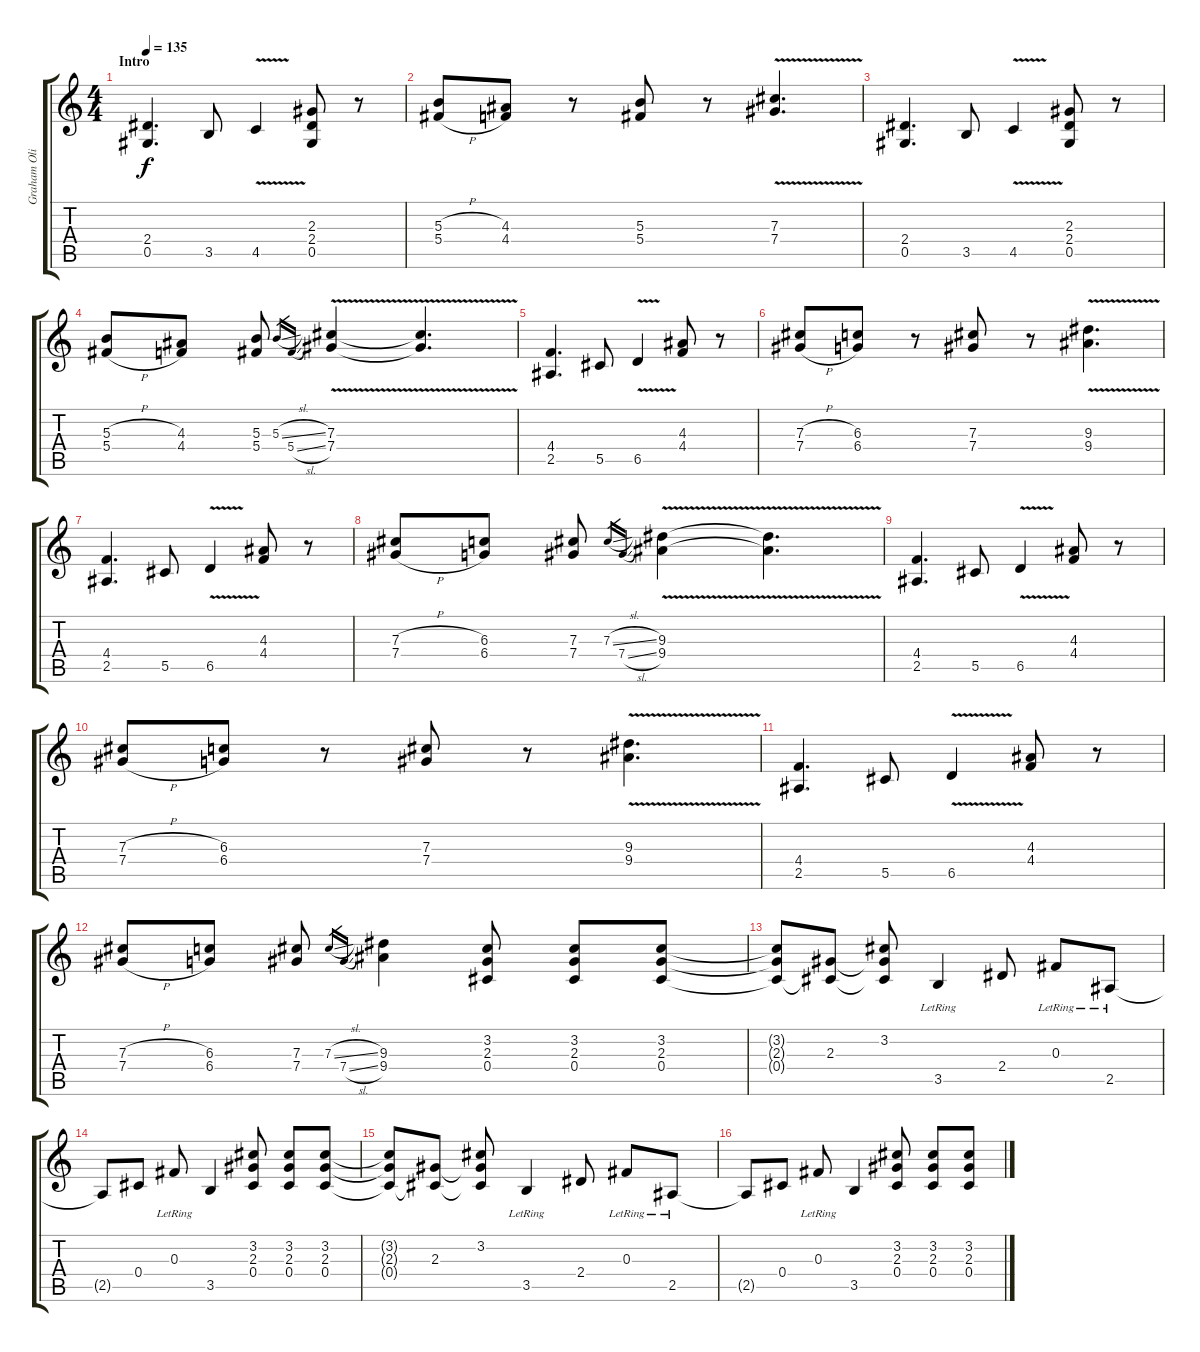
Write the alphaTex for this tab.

\track ("Graham Oliver" "Graham Oli") {instrument overdrivenguitar}
\staff {score tabs}
\tuning (Eb4 Bb3 Gb3 Db3 Ab2 Eb2) {hide}
\ts (4 4)
\section ("" "Intro")
\tempo 135
\clef g2
\ks c
(2.4 0.5).4{d dy f instrument overdrivenguitar} 3.5.8 4.5{v}.4 (2.3 2.4 0.5).8 r.8 |
(5.3{h} 5.4{h}).8 (4.3 4.4).8 r.8 (5.3 5.4).8 r.8 (7.3{v} 7.4{v}).4{d} |
(2.4 0.5).4{d} 3.5.8 4.5{v}.4 (2.3 2.4 0.5).8 r.8 |
(5.3{h} 5.4{h}).8 (4.3 4.4).8 (5.3 5.4).8 5.3{sl}.16{gr} 5.4{sl}.16{gr} (7.3{v} 7.4{v}).4 (7.3{t} 7.4{t}).4{d} |
(4.4 2.5).4{d} 5.5.8 6.5{v}.4 (4.3 4.4).8 r.8 |
(7.3{h} 7.4{h}).8 (6.3 6.4).8 r.8 (7.3 7.4).8 r.8 (9.3{v} 9.4{v}).4{d} |
(4.4 2.5).4{d} 5.5.8 6.5{v}.4 (4.3 4.4).8 r.8 |
(7.3{h} 7.4{h}).8 (6.3 6.4).8 (7.3 7.4).8 7.3{sl}.16{gr} 7.4{sl}.16{gr} (9.3{v} 9.4{v}).4 (9.3{t} 9.4{t}).4{d} |
(4.4 2.5).4{d} 5.5.8 6.5{v}.4 (4.3 4.4).8 r.8 |
(7.3{h} 7.4{h}).8 (6.3 6.4).8 r.8 (7.3 7.4).8 r.8 (9.3{v} 9.4{v}).4{d} |
(4.4 2.5).4{d} 5.5.8 6.5{v}.4 (4.3 4.4).8 r.8 |
(7.3{h} 7.4{h}).8 (6.3 6.4).8 (7.3 7.4).8 7.3{sl}.16{gr} 7.4{sl}.16{gr} (9.3 9.4).4 (3.2 2.3 0.4).8 (3.2 2.3 0.4).8 (3.2 2.3 0.4).8 |
(3.2{t} 2.3{t} 0.4{t}).8 (2.3 0.4{t}).8 (3.2 2.3{t} 0.4{t}).8 3.5{lr}.4 2.4.8 0.3{lr}.8 2.5{lr}.8 |
2.5{t}.8 0.4.8 0.3{lr}.8 3.5.4 (3.2 2.3 0.4).8 (3.2 2.3 0.4).8 (3.2 2.3 0.4).8 |
(3.2{t} 2.3{t} 0.4{t}).8 (2.3 0.4{t}).8 (3.2 2.3{t} 0.4{t}).8 3.5{lr}.4 2.4.8 0.3{lr}.8 2.5{lr}.8 |
2.5{t}.8 0.4.8 0.3{lr}.8 3.5.4 (3.2 2.3 0.4).8 (3.2 2.3 0.4).8 (3.2 2.3 0.4).8
